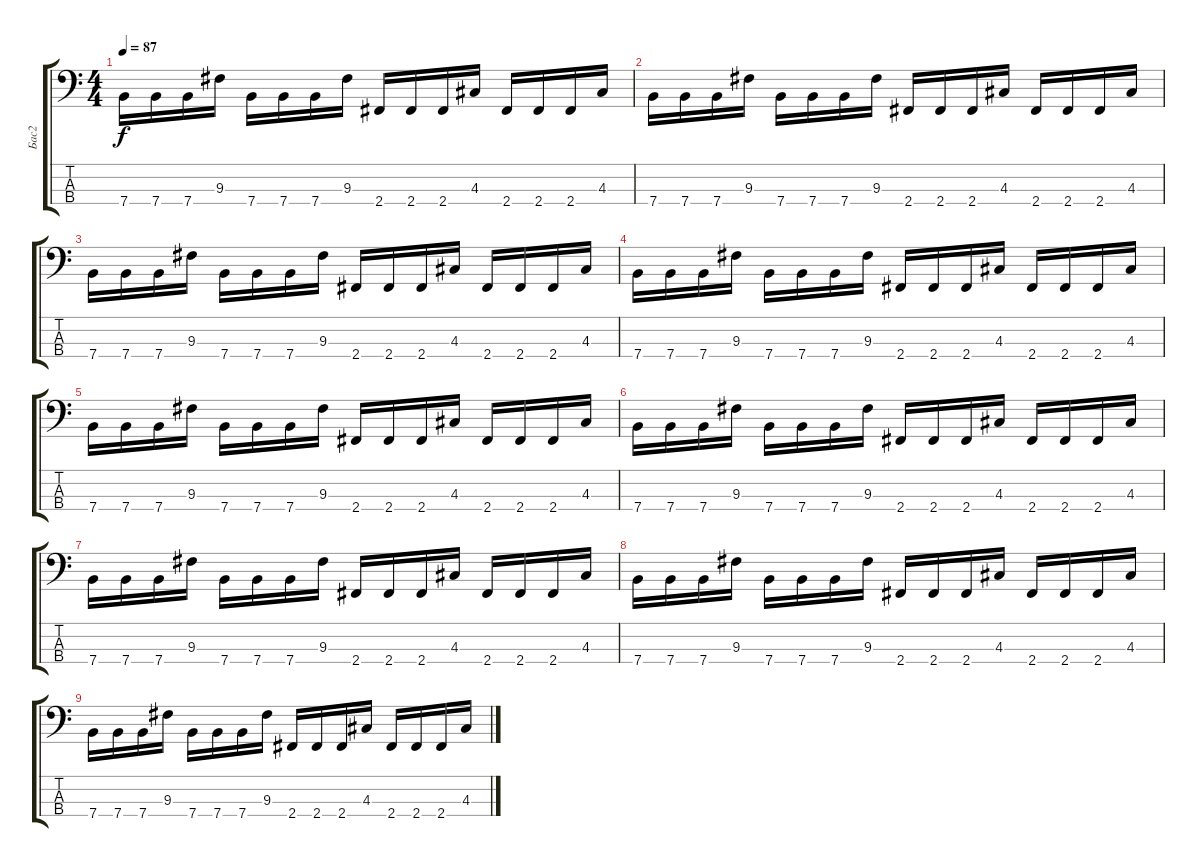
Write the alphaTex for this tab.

\track ("Бас2" "Бас2") {instrument synthbass1}
\staff {score tabs}
\tuning (G2 D2 A1 E1) {hide}
\ts (4 4)
\tempo 87
\clef f4
\ks c
7.4.16{dy f volume 12 balance 8} 7.4.16 7.4.16 9.3.16 7.4.16 7.4.16 7.4.16 9.3.16 2.4.16 2.4.16 2.4.16 4.3.16 2.4.16 2.4.16 2.4.16 4.3.16 |
7.4.16{volume 12 balance 8} 7.4.16 7.4.16 9.3.16 7.4.16 7.4.16 7.4.16 9.3.16 2.4.16 2.4.16 2.4.16 4.3.16 2.4.16 2.4.16 2.4.16 4.3.16 |
7.4.16{volume 12 balance 8} 7.4.16 7.4.16 9.3.16 7.4.16 7.4.16 7.4.16 9.3.16 2.4.16 2.4.16 2.4.16 4.3.16 2.4.16 2.4.16 2.4.16 4.3.16 |
7.4.16{volume 12 balance 8} 7.4.16 7.4.16 9.3.16 7.4.16 7.4.16 7.4.16 9.3.16 2.4.16 2.4.16 2.4.16 4.3.16 2.4.16 2.4.16 2.4.16 4.3.16 |
7.4.16{volume 12 balance 8} 7.4.16 7.4.16 9.3.16 7.4.16 7.4.16 7.4.16 9.3.16 2.4.16 2.4.16 2.4.16 4.3.16 2.4.16 2.4.16 2.4.16 4.3.16 |
7.4.16{volume 12 balance 8} 7.4.16 7.4.16 9.3.16 7.4.16 7.4.16 7.4.16 9.3.16 2.4.16 2.4.16 2.4.16 4.3.16 2.4.16 2.4.16 2.4.16 4.3.16 |
7.4.16{volume 12 balance 8} 7.4.16 7.4.16 9.3.16 7.4.16 7.4.16 7.4.16 9.3.16 2.4.16 2.4.16 2.4.16 4.3.16 2.4.16 2.4.16 2.4.16 4.3.16 |
7.4.16{volume 12 balance 8} 7.4.16 7.4.16 9.3.16 7.4.16 7.4.16 7.4.16 9.3.16 2.4.16 2.4.16 2.4.16 4.3.16 2.4.16 2.4.16 2.4.16 4.3.16 |
7.4.16{volume 12 balance 8} 7.4.16 7.4.16 9.3.16 7.4.16 7.4.16 7.4.16 9.3.16 2.4.16 2.4.16 2.4.16 4.3.16 2.4.16 2.4.16 2.4.16 4.3.16
